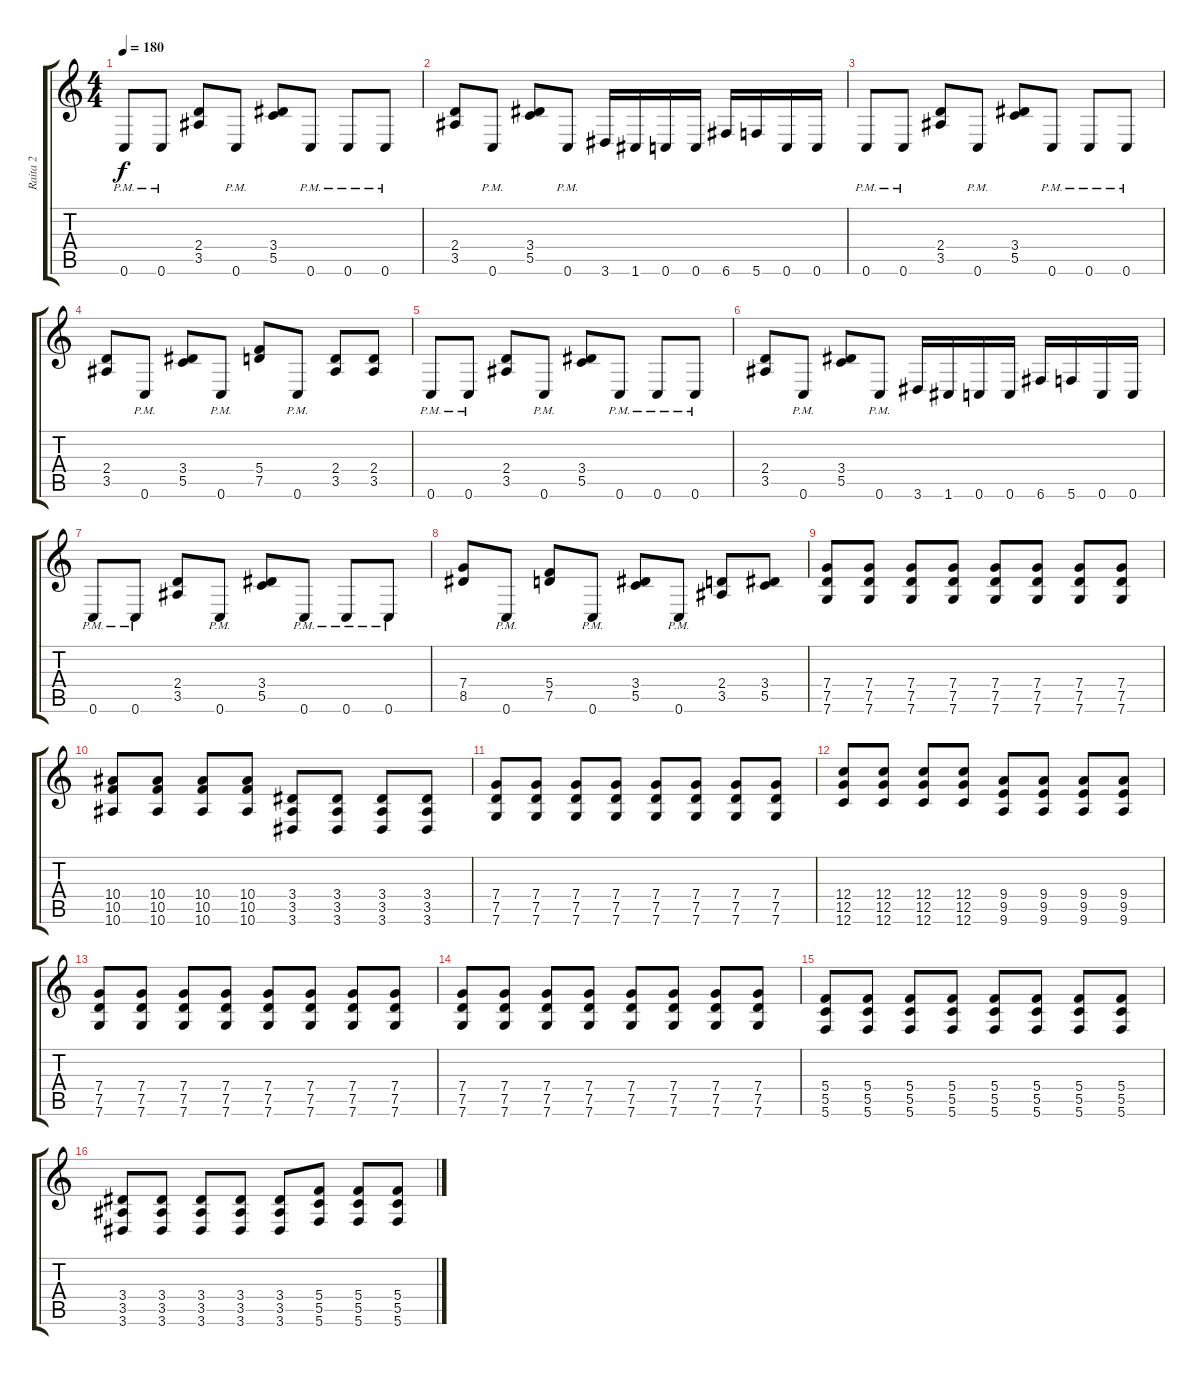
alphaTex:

\track ("Raita 2" "Raita 2") {instrument distortionguitar}
\staff {score tabs}
\tuning (D4 A3 F3 C3 G2 C2) {hide}
\ts (4 4)
\tempo 180
\clef g2
\ks c
0.6{pm}.8{dy f} 0.6{pm}.8 (2.4 3.5).8 0.6{pm}.8 (3.4 5.5).8 0.6{pm}.8 0.6{pm}.8 0.6{pm}.8 |
(2.4 3.5).8 0.6{pm}.8 (3.4 5.5).8 0.6{pm}.8 3.6.16 1.6.16 0.6.16 0.6.16 6.6.16 5.6.16 0.6.16 0.6.16 |
0.6{pm}.8 0.6{pm}.8 (2.4 3.5).8 0.6{pm}.8 (3.4 5.5).8 0.6{pm}.8 0.6{pm}.8 0.6{pm}.8 |
(2.4 3.5).8 0.6{pm}.8 (3.4 5.5).8 0.6{pm}.8 (5.4 7.5).8 0.6{pm}.8 (2.4 3.5).8 (2.4 3.5).8 |
0.6{pm}.8 0.6{pm}.8 (2.4 3.5).8 0.6{pm}.8 (3.4 5.5).8 0.6{pm}.8 0.6{pm}.8 0.6{pm}.8 |
(2.4 3.5).8 0.6{pm}.8 (3.4 5.5).8 0.6{pm}.8 3.6.16 1.6.16 0.6.16 0.6.16 6.6.16 5.6.16 0.6.16 0.6.16 |
0.6{pm}.8 0.6{pm}.8 (2.4 3.5).8 0.6{pm}.8 (3.4 5.5).8 0.6{pm}.8 0.6{pm}.8 0.6{pm}.8 |
(7.4 8.5).8 0.6{pm}.8 (5.4 7.5).8 0.6{pm}.8 (3.4 5.5).8 0.6{pm}.8 (2.4 3.5).8 (3.4 5.5).8 |
(7.4 7.5 7.6).8 (7.4 7.5 7.6).8 (7.4 7.5 7.6).8 (7.4 7.5 7.6).8 (7.4 7.5 7.6).8 (7.4 7.5 7.6).8 (7.4 7.5 7.6).8 (7.4 7.5 7.6).8 |
(10.4 10.5 10.6).8 (10.4 10.5 10.6).8 (10.4 10.5 10.6).8 (10.4 10.5 10.6).8 (3.4 3.5 3.6).8 (3.4 3.5 3.6).8 (3.4 3.5 3.6).8 (3.4 3.5 3.6).8 |
(7.4 7.5 7.6).8 (7.4 7.5 7.6).8 (7.4 7.5 7.6).8 (7.4 7.5 7.6).8 (7.4 7.5 7.6).8 (7.4 7.5 7.6).8 (7.4 7.5 7.6).8 (7.4 7.5 7.6).8 |
(12.4 12.5 12.6).8 (12.4 12.5 12.6).8 (12.4 12.5 12.6).8 (12.4 12.5 12.6).8 (9.4 9.5 9.6).8 (9.4 9.5 9.6).8 (9.4 9.5 9.6).8 (9.4 9.5 9.6).8 |
(7.4 7.5 7.6).8 (7.4 7.5 7.6).8 (7.4 7.5 7.6).8 (7.4 7.5 7.6).8 (7.4 7.5 7.6).8 (7.4 7.5 7.6).8 (7.4 7.5 7.6).8 (7.4 7.5 7.6).8 |
(7.4 7.5 7.6).8 (7.4 7.5 7.6).8 (7.4 7.5 7.6).8 (7.4 7.5 7.6).8 (7.4 7.5 7.6).8 (7.4 7.5 7.6).8 (7.4 7.5 7.6).8 (7.4 7.5 7.6).8 |
(5.4 5.5 5.6).8 (5.4 5.5 5.6).8 (5.4 5.5 5.6).8 (5.4 5.5 5.6).8 (5.4 5.5 5.6).8 (5.4 5.5 5.6).8 (5.4 5.5 5.6).8 (5.4 5.5 5.6).8 |
(3.4 3.5 3.6).8 (3.4 3.5 3.6).8 (3.4 3.5 3.6).8 (3.4 3.5 3.6).8 (3.4 3.5 3.6).8 (5.4 5.5 5.6).8 (5.4 5.5 5.6).8 (5.4 5.5 5.6).8
